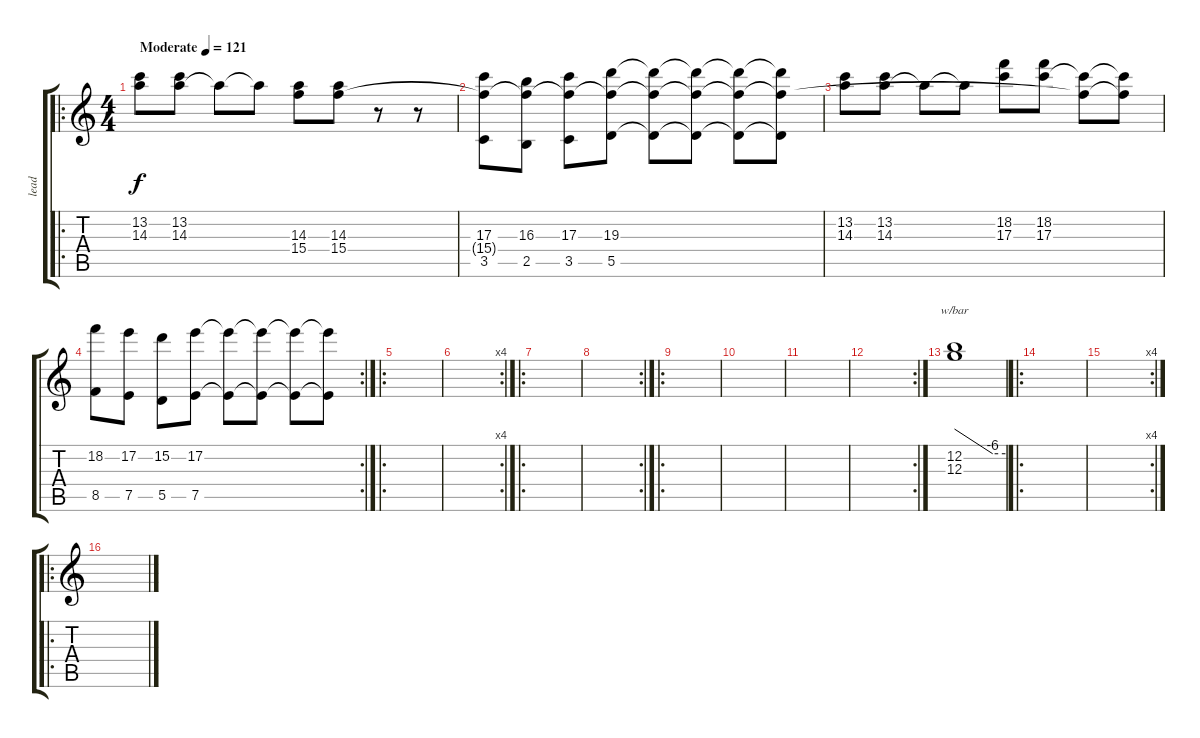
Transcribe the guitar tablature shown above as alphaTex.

\track ("lead" "lead") {instrument distortionguitar}
\staff {score tabs}
\tuning (E4 B3 G3 D3 A2 E2) {hide}
\ro
\ts (4 4)
\tempo (121 "Moderate")
\clef g2
\ks c
(13.2 14.3).8{dy f instrument distortionguitar} (13.2 14.3).8 14.3{t}.8 14.3{t}.8 (14.3 15.4).8 (14.3 15.4).8 r.8 r.8 |
(17.3 15.4{t} 3.5).8 (16.3 15.4{t} 2.5).8 (17.3 15.4{t} 3.5).8 (19.3 15.4{t} 5.5).8 (19.3{t} 15.4{t} 5.5{t}).8 (19.3{t} 15.4{t} 5.5{t}).8 (19.3{t} 15.4{t} 5.5{t}).8 (19.3{t} 15.4{t} 5.5{t}).8 |
(13.2 14.3).8 (13.2 14.3).8 14.3{t}.8 14.3{t}.8 (18.2 17.3).8 (18.2 17.3).8 (17.3{t} 15.4{t}).8 (17.3{t} 15.4{t}).8 |
\rc 2
(18.2 8.5).8 (17.2 7.5).8 (15.2 5.5).8 (17.2 7.5).8 (17.2{t} 7.5{t}).8 (17.2{t} 7.5{t}).8 (17.2{t} 7.5{t}).8 (17.2{t} 7.5{t}).8 |
\ro
|
\rc 4
|
\ro
|
\rc 2
|
\ro
|
|
|
\rc 2
|
(12.2 12.3).1{tbe (custom default 0 0 45 -24 60 -24)} |
\ro
|
\rc 4
|
\ro
